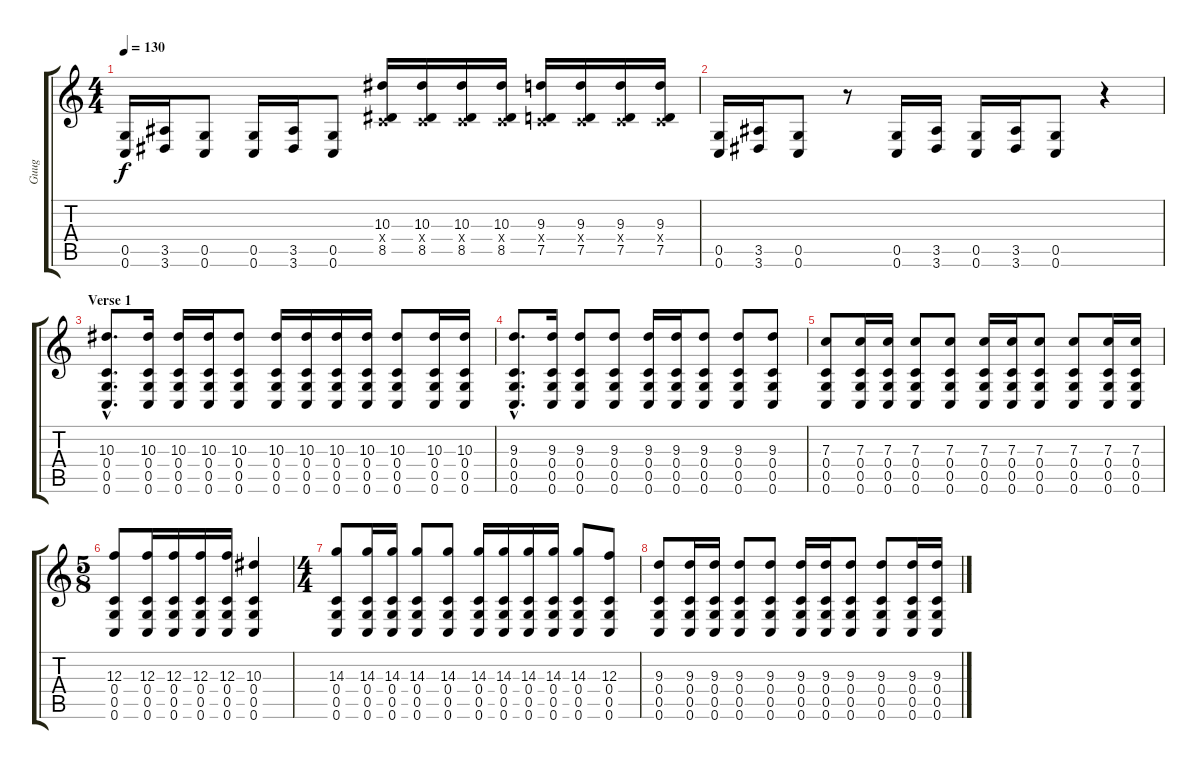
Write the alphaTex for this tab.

\track ("Guug" "Guug") {instrument distortionguitar}
\staff {score tabs}
\tuning (D4 A3 F3 C3 G2 C2) {hide}
\ts (4 4)
\tempo 130
\clef g2
\ks c
(0.5 0.6).16{dy f} (3.5 3.6).16 (0.5 0.6).8 (0.5 0.6).16 (3.5 3.6).16 (0.5 0.6).8 (10.3 0.4{x} 8.5).16 (10.3 0.4{x} 8.5).16 (10.3 0.4{x} 8.5).16 (10.3 0.4{x} 8.5).16 (9.3 0.4{x} 7.5).16 (9.3 0.4{x} 7.5).16 (9.3 0.4{x} 7.5).16 (9.3 0.4{x} 7.5).16 |
(0.5 0.6).16 (3.5 3.6).16 (0.5 0.6).8 r.8 (0.5 0.6).16 (3.5 3.6).16 (0.5 0.6).16 (3.5 3.6).16 (0.5 0.6).8 r.4 |
\section ("" "Verse 1")
(10.3{hac} 0.4{hac} 0.5{hac} 0.6{hac}).8{d} (10.3 0.4 0.5 0.6).16 (10.3 0.4 0.5 0.6).16 (10.3 0.4 0.5 0.6).16 (10.3 0.4 0.5 0.6).8 (10.3 0.4 0.5 0.6).16 (10.3 0.4 0.5 0.6).16 (10.3 0.4 0.5 0.6).16 (10.3 0.4 0.5 0.6).16 (10.3 0.4 0.5 0.6).8 (10.3 0.4 0.5 0.6).16 (10.3 0.4 0.5 0.6).16 |
(9.3{hac} 0.4{hac} 0.5{hac} 0.6{hac}).8{d} (9.3 0.4 0.5 0.6).16 (9.3 0.4 0.5 0.6).8 (9.3 0.4 0.5 0.6).8 (9.3 0.4 0.5 0.6).16 (9.3 0.4 0.5 0.6).16 (9.3 0.4 0.5 0.6).8 (9.3 0.4 0.5 0.6).8 (9.3 0.4 0.5 0.6).8 |
(7.3 0.4 0.5 0.6).8 (7.3 0.4 0.5 0.6).16 (7.3 0.4 0.5 0.6).16 (7.3 0.4 0.5 0.6).8 (7.3 0.4 0.5 0.6).8 (7.3 0.4 0.5 0.6).16 (7.3 0.4 0.5 0.6).16 (7.3 0.4 0.5 0.6).8 (7.3 0.4 0.5 0.6).8 (7.3 0.4 0.5 0.6).16 (7.3 0.4 0.5 0.6).16 |
\ts (5 8)
(12.3 0.4 0.5 0.6).8 (12.3 0.4 0.5 0.6).16 (12.3 0.4 0.5 0.6).16 (12.3 0.4 0.5 0.6).16 (12.3 0.4 0.5 0.6).16 (10.3 0.4 0.5 0.6).4 |
\ts (4 4)
(14.3 0.4 0.5 0.6).8 (14.3 0.4 0.5 0.6).16 (14.3 0.4 0.5 0.6).16 (14.3 0.4 0.5 0.6).8 (14.3 0.4 0.5 0.6).8 (14.3 0.4 0.5 0.6).16 (14.3 0.4 0.5 0.6).16 (14.3 0.4 0.5 0.6).16 (14.3 0.4 0.5 0.6).16 (14.3 0.4 0.5 0.6).8 (12.3 0.4 0.5 0.6).8 |
(9.3 0.4 0.5 0.6).8 (9.3 0.4 0.5 0.6).16 (9.3 0.4 0.5 0.6).16 (9.3 0.4 0.5 0.6).8 (9.3 0.4 0.5 0.6).8 (9.3 0.4 0.5 0.6).16 (9.3 0.4 0.5 0.6).16 (9.3 0.4 0.5 0.6).8 (9.3 0.4 0.5 0.6).8 (9.3 0.4 0.5 0.6).16 (9.3 0.4 0.5 0.6).16
